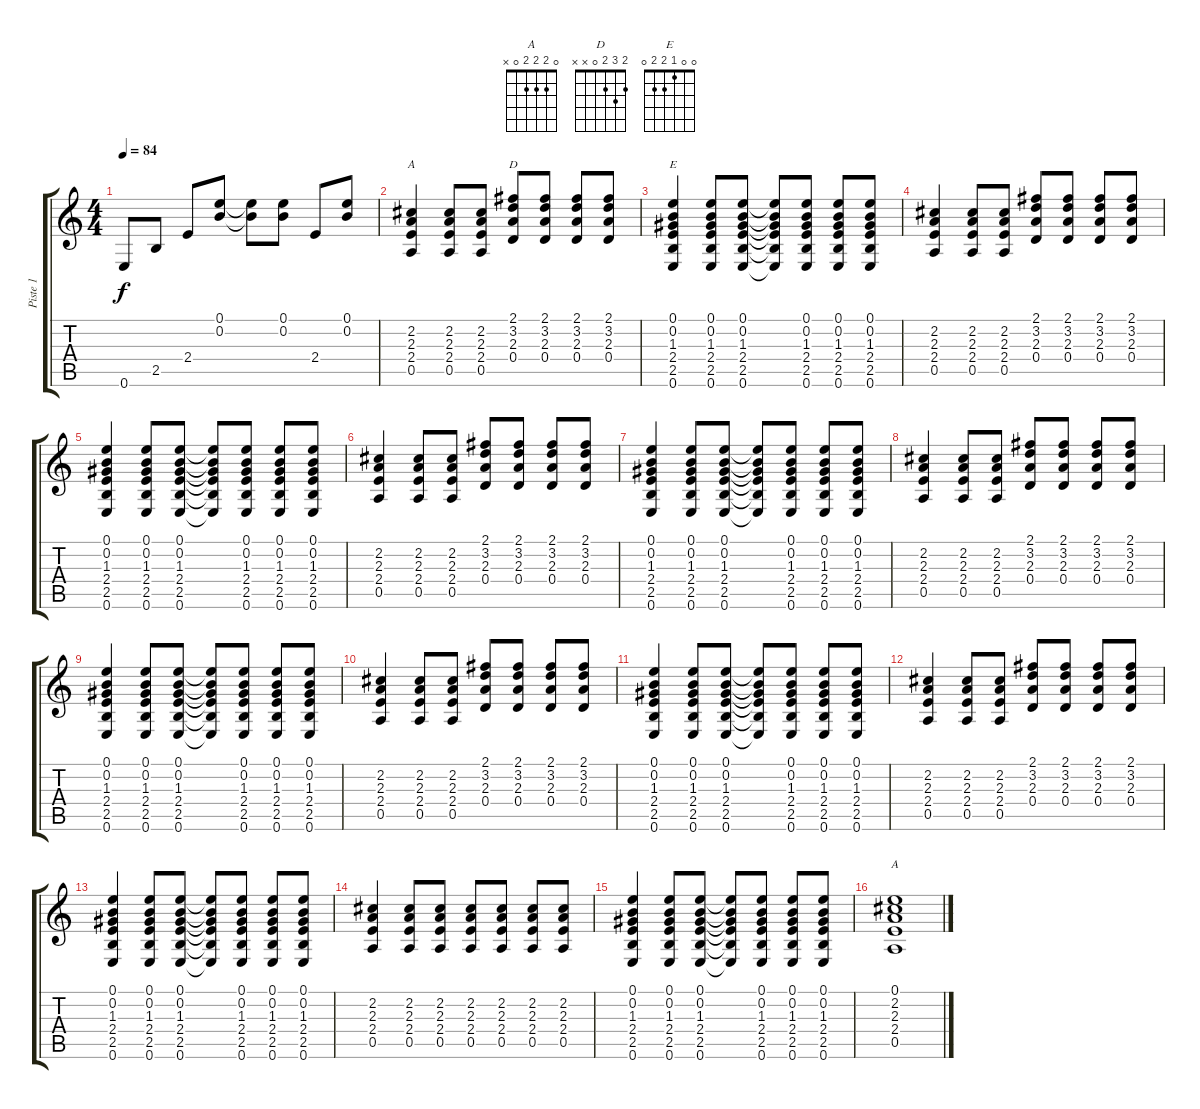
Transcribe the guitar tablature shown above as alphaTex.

\track ("Piste 1" "Piste 1") {instrument electricguitarclean}
\staff {score tabs}
\tuning (E4 B3 G3 D3 A2 E2) {hide}
\chord ("A" x 2 2 2 0 x)
\chord ("D" 2 3 2 0 x x)
\chord ("E" 0 0 1 2 2 0)
\chord ("A" 0 2 2 2 0 x)
\ts (4 4)
\tempo 84
\clef g2
\ks c
0.6.8{dy f} 2.5.8 2.4.8 (0.1 0.2).8 (0.1{t} 0.2{t}).8 (0.1 0.2).8 2.4.8 (0.1 0.2).8 |
(2.2 2.3 2.4 0.5).4{ch "A"} (2.2 2.3 2.4 0.5).8 (2.2 2.3 2.4 0.5).8 (2.1 3.2 2.3 0.4).8{ch "D"} (2.1 3.2 2.3 0.4).8 (2.1 3.2 2.3 0.4).8 (2.1 3.2 2.3 0.4).8 |
(0.1 0.2 1.3 2.4 2.5 0.6).4{ch "E"} (0.1 0.2 1.3 2.4 2.5 0.6).8 (0.1 0.2 1.3 2.4 2.5 0.6).8 (0.1{t} 0.2{t} 1.3{t} 2.4{t} 2.5{t} 0.6{t}).8 (0.1 0.2 1.3 2.4 2.5 0.6).8 (0.1 0.2 1.3 2.4 2.5 0.6).8 (0.1 0.2 1.3 2.4 2.5 0.6).8 |
(2.2 2.3 2.4 0.5).4 (2.2 2.3 2.4 0.5).8 (2.2 2.3 2.4 0.5).8 (2.1 3.2 2.3 0.4).8 (2.1 3.2 2.3 0.4).8 (2.1 3.2 2.3 0.4).8 (2.1 3.2 2.3 0.4).8 |
(0.1 0.2 1.3 2.4 2.5 0.6).4 (0.1 0.2 1.3 2.4 2.5 0.6).8 (0.1 0.2 1.3 2.4 2.5 0.6).8 (0.1{t} 0.2{t} 1.3{t} 2.4{t} 2.5{t} 0.6{t}).8 (0.1 0.2 1.3 2.4 2.5 0.6).8 (0.1 0.2 1.3 2.4 2.5 0.6).8 (0.1 0.2 1.3 2.4 2.5 0.6).8 |
(2.2 2.3 2.4 0.5).4 (2.2 2.3 2.4 0.5).8 (2.2 2.3 2.4 0.5).8 (2.1 3.2 2.3 0.4).8 (2.1 3.2 2.3 0.4).8 (2.1 3.2 2.3 0.4).8 (2.1 3.2 2.3 0.4).8 |
(0.1 0.2 1.3 2.4 2.5 0.6).4 (0.1 0.2 1.3 2.4 2.5 0.6).8 (0.1 0.2 1.3 2.4 2.5 0.6).8 (0.1{t} 0.2{t} 1.3{t} 2.4{t} 2.5{t} 0.6{t}).8 (0.1 0.2 1.3 2.4 2.5 0.6).8 (0.1 0.2 1.3 2.4 2.5 0.6).8 (0.1 0.2 1.3 2.4 2.5 0.6).8 |
(2.2 2.3 2.4 0.5).4 (2.2 2.3 2.4 0.5).8 (2.2 2.3 2.4 0.5).8 (2.1 3.2 2.3 0.4).8 (2.1 3.2 2.3 0.4).8 (2.1 3.2 2.3 0.4).8 (2.1 3.2 2.3 0.4).8 |
(0.1 0.2 1.3 2.4 2.5 0.6).4 (0.1 0.2 1.3 2.4 2.5 0.6).8 (0.1 0.2 1.3 2.4 2.5 0.6).8 (0.1{t} 0.2{t} 1.3{t} 2.4{t} 2.5{t} 0.6{t}).8 (0.1 0.2 1.3 2.4 2.5 0.6).8 (0.1 0.2 1.3 2.4 2.5 0.6).8 (0.1 0.2 1.3 2.4 2.5 0.6).8 |
(2.2 2.3 2.4 0.5).4 (2.2 2.3 2.4 0.5).8 (2.2 2.3 2.4 0.5).8 (2.1 3.2 2.3 0.4).8 (2.1 3.2 2.3 0.4).8 (2.1 3.2 2.3 0.4).8 (2.1 3.2 2.3 0.4).8 |
(0.1 0.2 1.3 2.4 2.5 0.6).4 (0.1 0.2 1.3 2.4 2.5 0.6).8 (0.1 0.2 1.3 2.4 2.5 0.6).8 (0.1{t} 0.2{t} 1.3{t} 2.4{t} 2.5{t} 0.6{t}).8 (0.1 0.2 1.3 2.4 2.5 0.6).8 (0.1 0.2 1.3 2.4 2.5 0.6).8 (0.1 0.2 1.3 2.4 2.5 0.6).8 |
(2.2 2.3 2.4 0.5).4 (2.2 2.3 2.4 0.5).8 (2.2 2.3 2.4 0.5).8 (2.1 3.2 2.3 0.4).8 (2.1 3.2 2.3 0.4).8 (2.1 3.2 2.3 0.4).8 (2.1 3.2 2.3 0.4).8 |
(0.1 0.2 1.3 2.4 2.5 0.6).4 (0.1 0.2 1.3 2.4 2.5 0.6).8 (0.1 0.2 1.3 2.4 2.5 0.6).8 (0.1{t} 0.2{t} 1.3{t} 2.4{t} 2.5{t} 0.6{t}).8 (0.1 0.2 1.3 2.4 2.5 0.6).8 (0.1 0.2 1.3 2.4 2.5 0.6).8 (0.1 0.2 1.3 2.4 2.5 0.6).8 |
(2.2 2.3 2.4 0.5).4 (2.2 2.3 2.4 0.5).8 (2.2 2.3 2.4 0.5).8 (2.2 2.3 2.4 0.5).8 (2.2 2.3 2.4 0.5).8 (2.2 2.3 2.4 0.5).8 (2.2 2.3 2.4 0.5).8 |
(0.1 0.2 1.3 2.4 2.5 0.6).4 (0.1 0.2 1.3 2.4 2.5 0.6).8 (0.1 0.2 1.3 2.4 2.5 0.6).8 (0.1{t} 0.2{t} 1.3{t} 2.4{t} 2.5{t} 0.6{t}).8 (0.1 0.2 1.3 2.4 2.5 0.6).8 (0.1 0.2 1.3 2.4 2.5 0.6).8 (0.1 0.2 1.3 2.4 2.5 0.6).8 |
(0.1 2.2 2.3 2.4 0.5).1{ch "A"}
